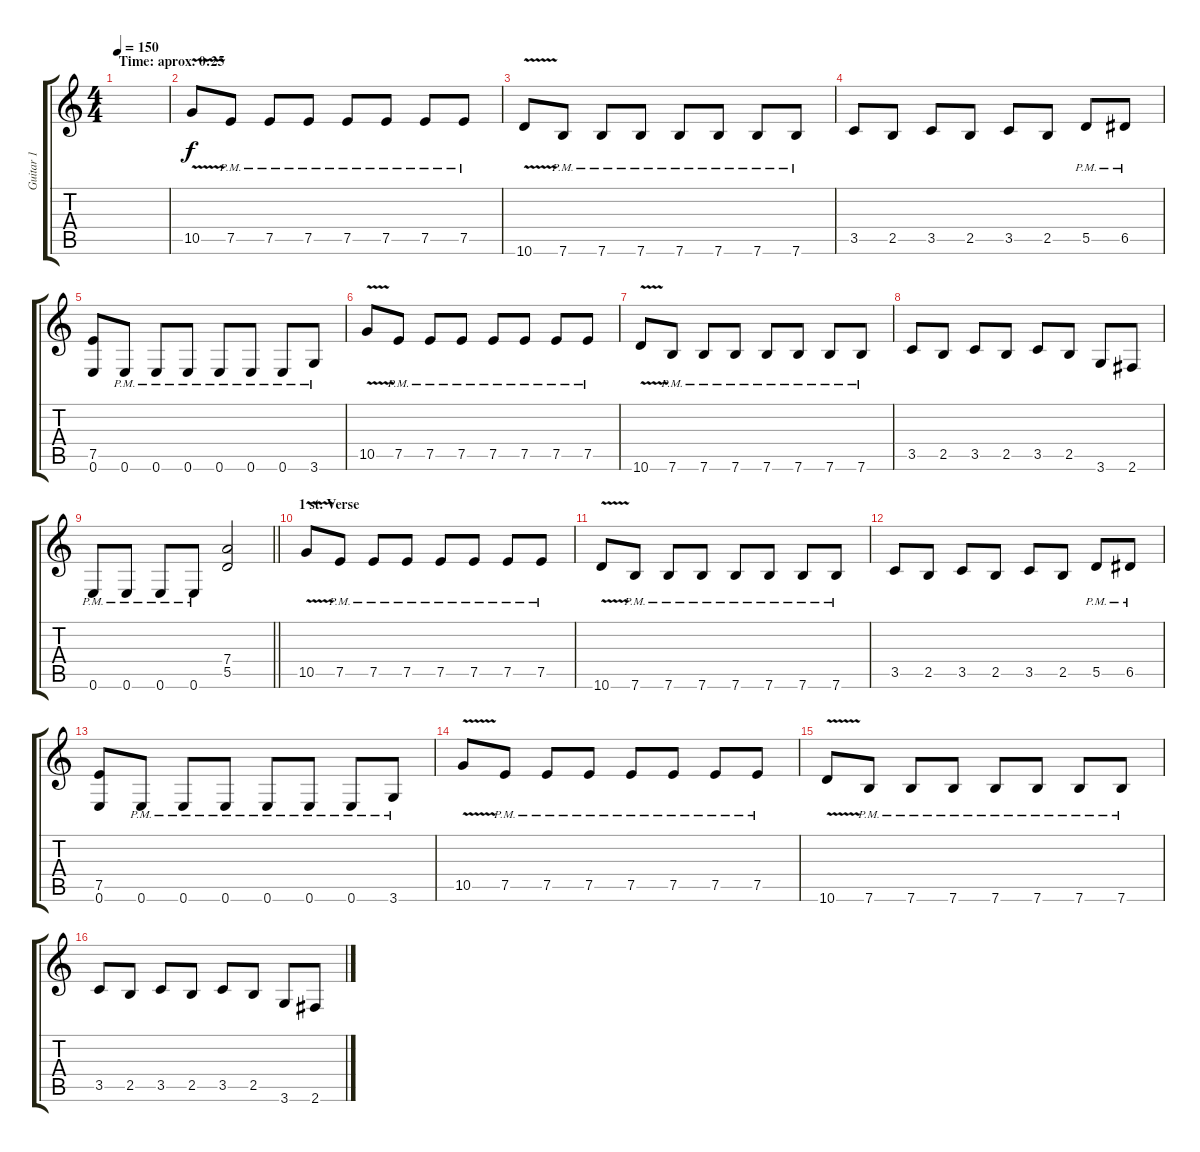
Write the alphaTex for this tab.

\track ("Guitar 1" "Guitar 1") {instrument distortionguitar}
\staff {score tabs}
\tuning (E4 B3 G3 D3 A2 E2) {hide}
\ts (4 4)
\section ("" "Time: aprox. 0:25")
\tempo 150
\clef g2
\ks c
|
10.5{v}.8 7.5{pm}.8 7.5{pm}.8 7.5{pm}.8 7.5{pm}.8 7.5{pm}.8 7.5{pm}.8 7.5{pm}.8 |
10.6{v}.8 7.6{pm}.8 7.6{pm}.8 7.6{pm}.8 7.6{pm}.8 7.6{pm}.8 7.6{pm}.8 7.6{pm}.8 |
3.5.8 2.5.8 3.5.8 2.5.8 3.5.8 2.5.8 5.5{pm}.8 6.5{pm}.8 |
(7.5 0.6).8 0.6{pm}.8 0.6{pm}.8 0.6{pm}.8 0.6{pm}.8 0.6{pm}.8 0.6{pm}.8 3.6{pm}.8 |
10.5{v}.8 7.5{pm}.8 7.5{pm}.8 7.5{pm}.8 7.5{pm}.8 7.5{pm}.8 7.5{pm}.8 7.5{pm}.8 |
10.6{v}.8 7.6{pm}.8 7.6{pm}.8 7.6{pm}.8 7.6{pm}.8 7.6{pm}.8 7.6{pm}.8 7.6{pm}.8 |
3.5.8 2.5.8 3.5.8 2.5.8 3.5.8 2.5.8 3.6.8 2.6.8 |
\barLineRight lightlight
0.6{pm}.8 0.6{pm}.8 0.6{pm}.8 0.6{pm}.8 (7.4 5.5).2 |
\section ("" "1 st. Verse")
10.5{v}.8 7.5{pm}.8 7.5{pm}.8 7.5{pm}.8 7.5{pm}.8 7.5{pm}.8 7.5{pm}.8 7.5{pm}.8 |
10.6{v}.8 7.6{pm}.8 7.6{pm}.8 7.6{pm}.8 7.6{pm}.8 7.6{pm}.8 7.6{pm}.8 7.6{pm}.8 |
3.5.8 2.5.8 3.5.8 2.5.8 3.5.8 2.5.8 5.5{pm}.8 6.5{pm}.8 |
(7.5 0.6).8 0.6{pm}.8 0.6{pm}.8 0.6{pm}.8 0.6{pm}.8 0.6{pm}.8 0.6{pm}.8 3.6{pm}.8 |
10.5{v}.8 7.5{pm}.8 7.5{pm}.8 7.5{pm}.8 7.5{pm}.8 7.5{pm}.8 7.5{pm}.8 7.5{pm}.8 |
10.6{v}.8 7.6{pm}.8 7.6{pm}.8 7.6{pm}.8 7.6{pm}.8 7.6{pm}.8 7.6{pm}.8 7.6{pm}.8 |
3.5.8 2.5.8 3.5.8 2.5.8 3.5.8 2.5.8 3.6.8 2.6.8
